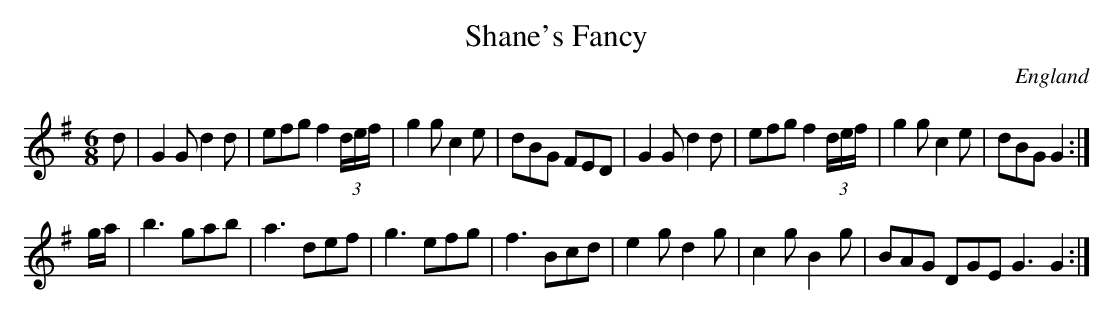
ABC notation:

X:1
T:Shane's Fancy
M:6/8
O:England
K:G
d|\
G2G d2d | efg f2(3d/2e/2f/2 | g2g c2e | dBG FED | \
G2G d2d | efg f2(3d/2e/2f/2 | g2g c2e | dBG G2 :|
g/2a/2|\
b3 gab | a3 def | g3 efg | f3 Bcd | e2g d2g | \
c2g B2g | BAG DGE  G3 G2 :|
